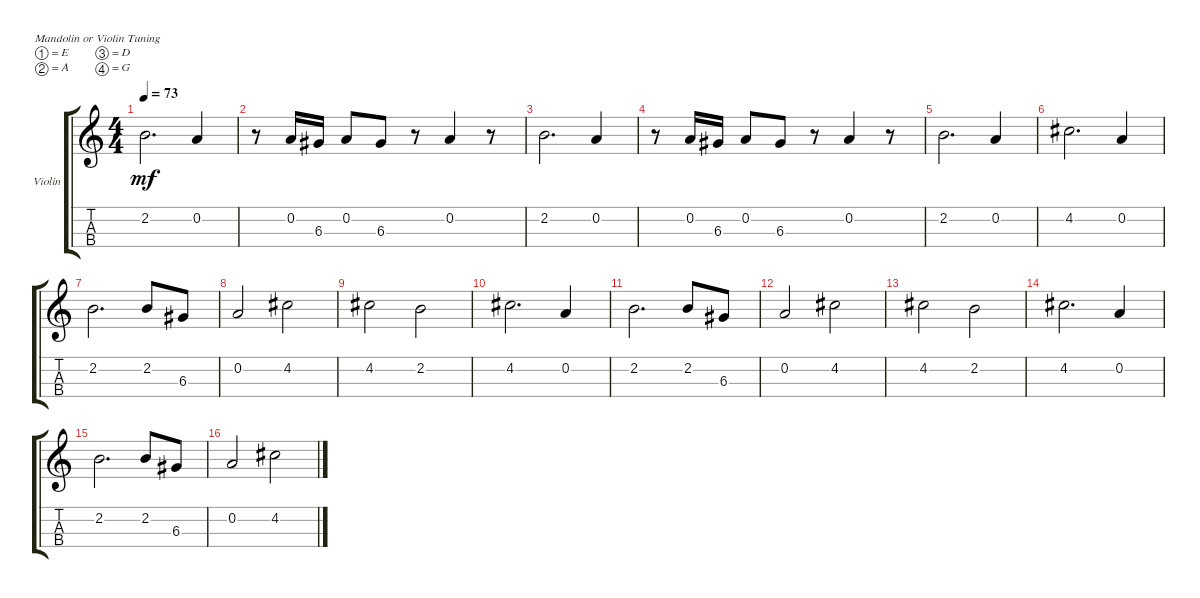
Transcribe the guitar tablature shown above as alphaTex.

\bracketExtendMode groupsimilarinstruments
\firstSystemTrackNameOrientation horizontal
\otherSystemsTrackNameOrientation horizontal
\track ("Violin Ensemble" "Violin") {instrument violin}
\staff {score tabs}
\tuning (E5 A4 D4 G3)
\ts (4 4)
\tempo 73
\clef g2
\ks c
2.2.2{d dy mf} 0.2.4 |
r.8 0.2.16 6.3.16 0.2.8 6.3.8 r.8 0.2.4 r.8 |
2.2.2{d} 0.2.4 |
r.8 0.2.16 6.3.16 0.2.8 6.3.8 r.8 0.2.4 r.8 |
2.2.2{d} 0.2.4 |
4.2.2{d} 0.2.4 |
2.2.2{d} 2.2.8 6.3.8 |
0.2.2 4.2.2 |
4.2.2 2.2.2 |
4.2.2{d} 0.2.4 |
2.2.2{d} 2.2.8 6.3.8 |
0.2.2 4.2.2 |
4.2.2 2.2.2 |
4.2.2{d} 0.2.4 |
2.2.2{d} 2.2.8 6.3.8 |
0.2.2 4.2.2
